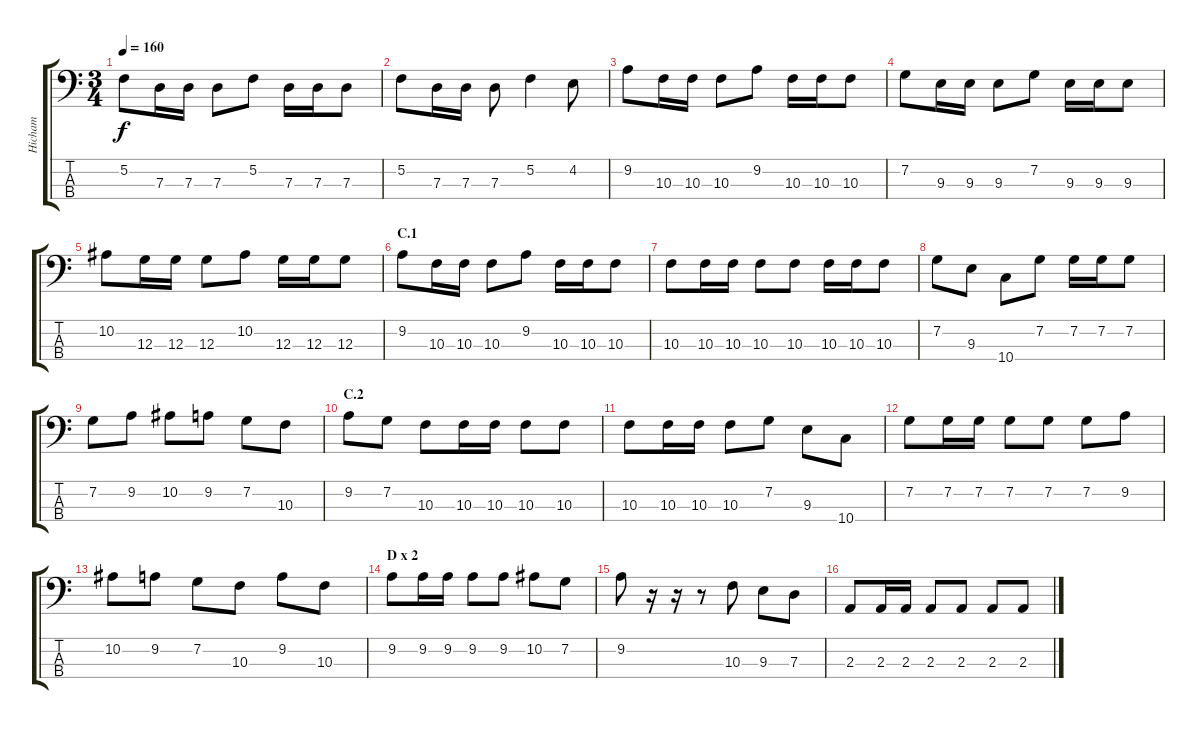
\track ("Hicham" "Hicham") {instrument electricbassfinger}
\staff {score tabs}
\tuning (F2 C2 G1 D1) {hide}
\ts (3 4)
\tempo 160
\clef f4
\ks c
5.2.8{dy f} 7.3.16 7.3.16 7.3.8 5.2.8 7.3.16 7.3.16 7.3.8 |
5.2.8 7.3.16 7.3.16 7.3.8 5.2.4 4.2.8 |
9.2.8 10.3.16 10.3.16 10.3.8 9.2.8 10.3.16 10.3.16 10.3.8 |
7.2.8 9.3.16 9.3.16 9.3.8 7.2.8 9.3.16 9.3.16 9.3.8 |
10.2.8 12.3.16 12.3.16 12.3.8 10.2.8 12.3.16 12.3.16 12.3.8 |
\section ("" "C.1")
9.2.8 10.3.16 10.3.16 10.3.8 9.2.8 10.3.16 10.3.16 10.3.8 |
10.3.8 10.3.16 10.3.16 10.3.8 10.3.8 10.3.16 10.3.16 10.3.8 |
7.2.8 9.3.8 10.4.8 7.2.8 7.2.16 7.2.16 7.2.8 |
7.2.8 9.2.8 10.2.8 9.2.8 7.2.8 10.3.8 |
\section ("" "C.2")
9.2.8 7.2.8 10.3.8 10.3.16 10.3.16 10.3.8 10.3.8 |
10.3.8 10.3.16 10.3.16 10.3.8 7.2.8 9.3.8 10.4.8 |
7.2.8 7.2.16 7.2.16 7.2.8 7.2.8 7.2.8 9.2.8 |
10.2.8 9.2.8 7.2.8 10.3.8 9.2.8 10.3.8 |
\section ("" "D x 2")
9.2.8 9.2.16 9.2.16 9.2.8 9.2.8 10.2.8 7.2.8 |
9.2.8 r.16 r.16 r.8 10.3.8 9.3.8 7.3.8 |
2.3.8 2.3.16 2.3.16 2.3.8 2.3.8 2.3.8 2.3.8
